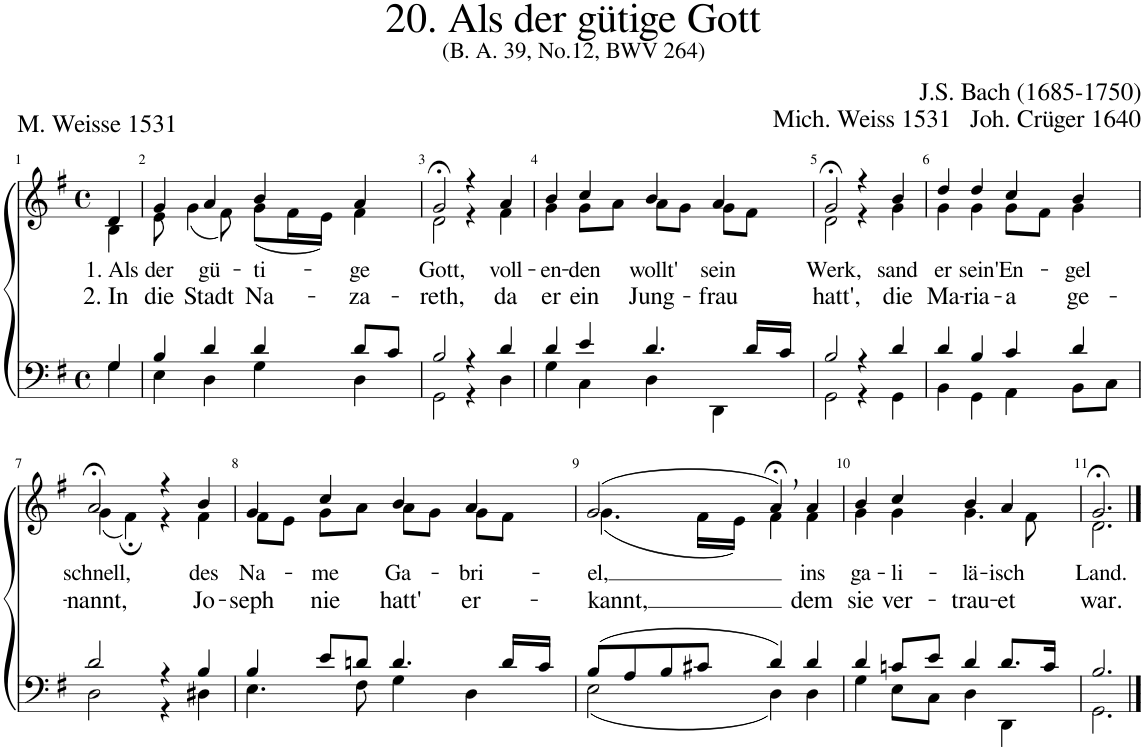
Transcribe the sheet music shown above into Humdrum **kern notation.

**kern	**kern	**text	**text
*part2	*part1	*part1	*part1
*staff2	*staff1	*staff1	*staff1
*I"Tenor/Bass	*I"Soprano/Alto	*	*
*clefF4	*clefG2	*	*
*k[f#]	*k[f#]	*	*
*M4/4	*M4/4	*	*
*met(c)	*met(c)	*	*
=1	=1	=1	=1
*^	*	*	*
!	!	!	!LO:LY:b	!LO:LY:b
*	*	*^	*	*
4G/	4G\	4d/	4B\	1. Als	2. In
=2	=2	=2	=2	=2	=2
!	!	!	!	!LO:LY:b	!LO:LY:b
4B/	4E\	4g/	8e\	der	die
.	.	.	(4g\	.	.
!	!	!	!	!LO:LY:b	!LO:LY:b
4d/	4D\	4a/	.	gü-	Stadt
.	.	.	8f#\)	.	.
!	!	!	!	!LO:LY:b	!LO:LY:b
4d/	4G\	4b/	(8g\L	-ti-	Na-
.	.	.	16f#\L	.	.
.	.	.	16e\JJ)	.	.
!	!	!	!	!LO:LY:b	!LO:LY:b
8d/L	4D\	4a/	4f#\	-ge	-za-
8c/J	.	.	.	.	.
=3	=3	=3	=3	=3	=3
!	!	!	!	!LO:LY:b	!LO:LY:b
2B/	2GG\	2g;</	2d\	Gott,	-reth,
4r	4r	4r	4r	.	.
!	!	!	!	!LO:LY:b	!LO:LY:b
4d/	4D\	4a/	4f#\	voll-	da
=4	=4	=4	=4	=4	=4
!	!	!	!	!LO:LY:b	!LO:LY:b
4d/	4G\	4b/	4g\	-en-	er
!	!	!	!	!LO:LY:b	!LO:LY:b
4e/	4C\	4cc/	8g\L	-den	ein
.	.	.	8a\J	.	.
!	!	!	!	!LO:LY:b	!LO:LY:b
4.d/	4D\	4b/	8a\L	wollt'	Jung-
.	.	.	8g\J	.	.
!	!	!	!	!LO:LY:b	!LO:LY:b
.	4DD\	4a/	8g\L	sein	-frau
16d/LL	.	.	8f#\J	.	.
16c/JJ	.	.	.	.	.
=5	=5	=5	=5	=5	=5
!	!	!	!	!LO:LY:b	!LO:LY:b
2B/	2GG\	2g;</	2d\	Werk,	hatt',
4r	4r	4r	4r	.	.
!	!	!	!	!LO:LY:b	!LO:LY:b
4d/	4GG\	4b/	4g\	sand	die
=6	=6	=6	=6	=6	=6
!	!	!	!	!LO:LY:b	!LO:LY:b
4d/	4BB\	4dd/	4g\	er	Ma-
!	!	!	!	!LO:LY:b	!LO:LY:b
4B/	4GG\	4dd/	4g\	sein'	-ria-
!	!	!	!	!LO:LY:b	!LO:LY:b
4c/	4AA\	4cc/	8g\L	En-	-a
.	.	.	8f#\J	.	.
!	!	!	!	!LO:LY:b	!LO:LY:b
4d/	8BB\L	4b/	4g\	-gel	ge-
.	8C\J	.	.	.	.
!!LO:LB:g=z	!!
=7	=7	=7	=7	=7	=7
!	!	!	!	!LO:LY:b	!LO:LY:b
2d/	2D\	2a;</	(4g\	schnell,	-nannt,
.	.	.	4f#;\)	.	.
4r	4r	4r	4r	.	.
!	!	!	!	!LO:LY:b	!LO:LY:b
4B/	4D#X\	4b/	4f#\	des	Jo-
=8	=8	=8	=8	=8	=8
!	!	!	!	!LO:LY:b	!LO:LY:b
4B/	4.E\	4g/	8f#\L	Na-	-seph
.	.	.	8e\J	.	.
!	!	!	!	!LO:LY:b	!LO:LY:b
8e/L	.	4cc/	8g\L	-me	nie
8dn/J	8F#\	.	8a\J	.	.
!	!	!	!	!LO:LY:b	!LO:LY:b
4.d/	4G\	4b/	8a\L	Ga-	hatt'
.	.	.	8g\J	.	.
!	!	!	!	!LO:LY:b	!LO:LY:b
.	4D\	4a/	8g\L	-bri-	er-
16d/LL	.	.	8f#\J	.	.
16c/JJ	.	.	.	.	.
=9	=9	=9	=9	=9	=9
!	!	!	!	!LO:LY:b	!LO:LY:b
(8B/L	(2E\	(2g/	(4.g\	-el,	-kannt,
8A/	.	.	.	.	.
8B/	.	.	.	.	.
8c#X/J	.	.	16f#\LL	.	.
.	.	.	16e\JJ)	.	.
4d/)	4D\)	4a;<,/)	4f#\	.	.
!	!	!	!	!LO:LY:b	!LO:LY:b
4d/	4D\	4a/	4f#\	ins	dem
=10	=10	=10	=10	=10	=10
!	!	!	!	!LO:LY:b	!LO:LY:b
4d/	4G\	4b/	4g\	ga-	sie
!	!	!	!	!LO:LY:b	!LO:LY:b
8cn/L	8E\L	4cc/	4g\	-li-	ver-
8e/J	8C\J	.	.	.	.
!	!	!	!	!LO:LY:b	!LO:LY:b
4d/	4D\	4b/	4.g\	-lä-	-trau-
!	!	!	!	!LO:LY:b	!LO:LY:b
8.d/L	4DD\	4a/	.	-isch	et
.	.	.	8f#\	.	.
16c/Jk	.	.	.	.	.
=11	=11	=11	=11	=11	=11
!	!	!	!	!LO:LY:b	!LO:LY:b
2.B/	2.GG\	2.g;</	2.d\	Land.	war.
*v	*v	*	*	*	*
*	*v	*v	*	*
==	==	==	==
*-	*-	*-	*-
